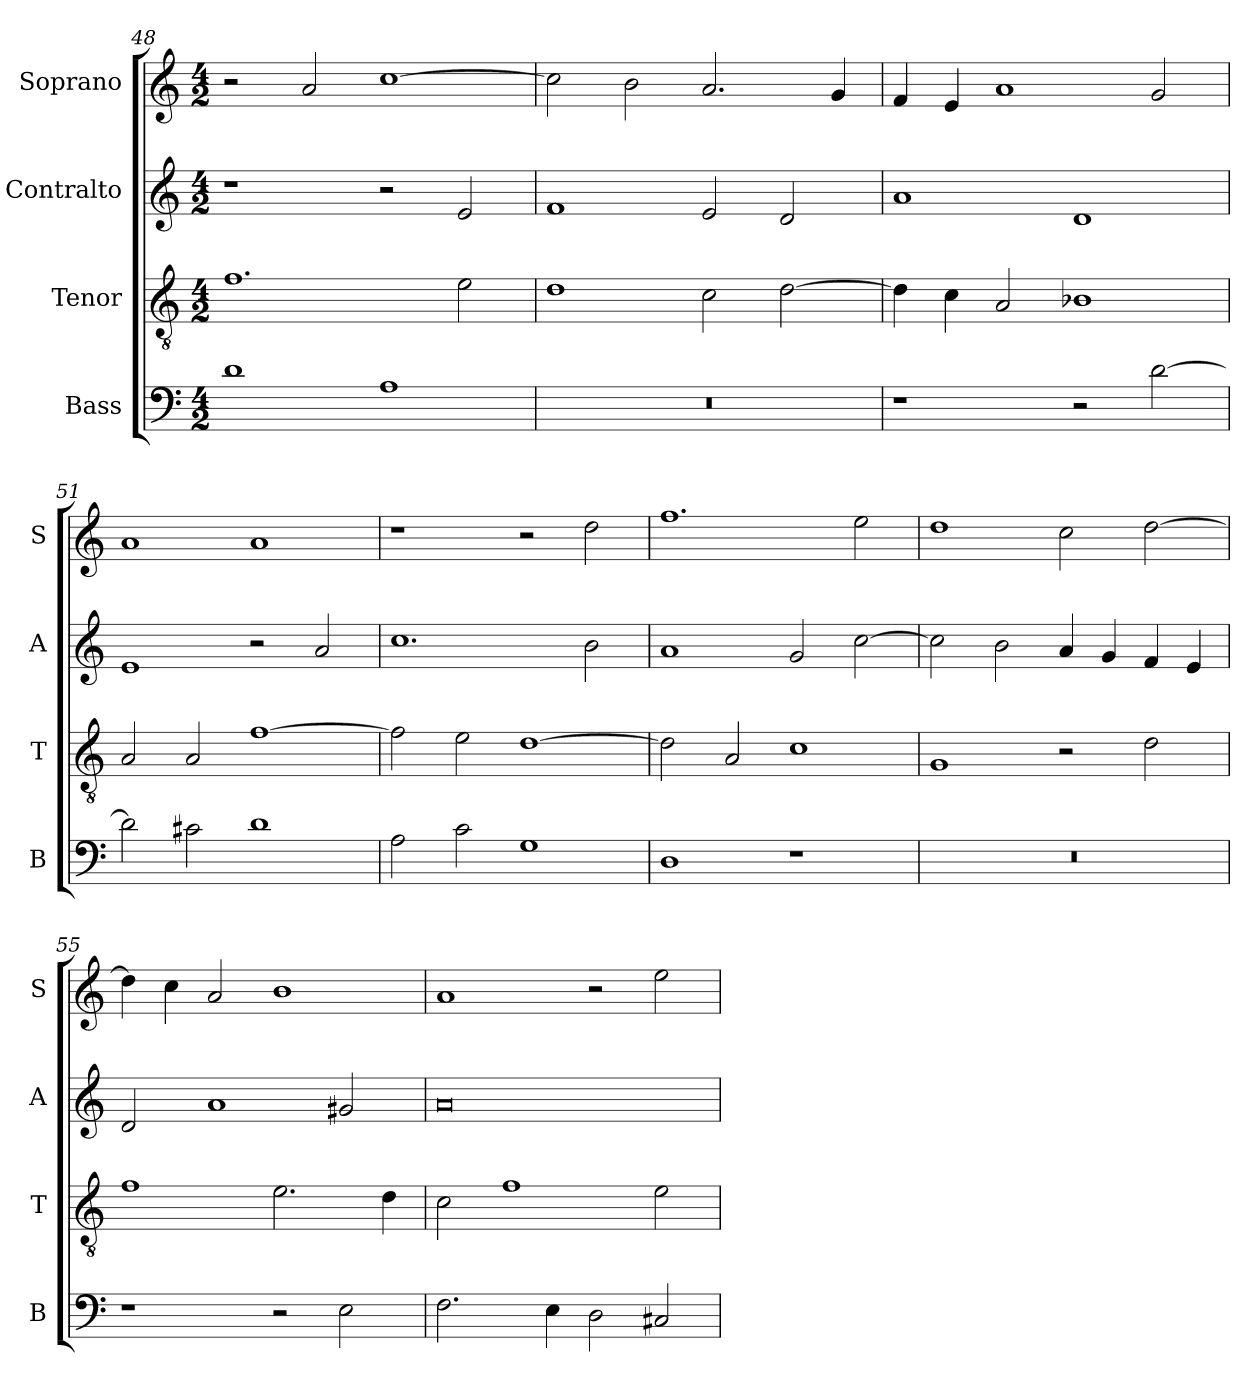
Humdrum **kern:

**kern	**kern	**kern	**kern
*part4	*part3	*part2	*part1
*staff4	*staff3	*staff2	*staff1
*I"Bass	*I"Tenor	*I"Contralto	*I"Soprano
*I'B	*I'T	*I'A	*I'S
*clefF4	*clefGv2	*clefG2	*clefG2
*k[]	*k[]	*k[]	*k[]
*G:mix	*G:mix	*G:mix	*G:mix
*M4/2	*M4/2	*M4/2	*M4/2
=48	=48	=48	=48
1d	1.f	1r	2r
.	.	.	2a
1A	.	2r	[1cc
.	2e	2e	.
=49	=49	=49	=49
0r	1d	1f	2cc]
.	.	.	2b
.	2c	2e	2.a
.	[2d	2d	.
.	.	.	4g
=50	=50	=50	=50
1r	4d]	1a	4f
.	4c	.	4e
.	2A	.	1a
2r	1B-X	1d	.
[2d	.	.	2g
=51	=51	=51	=51
2d]	2A	1e	1a
2c#X	2A	.	.
1d	[1f	2r	1a
.	.	2a	.
=52	=52	=52	=52
2A	2f]	1.cc	1r
2c	2e	.	.
1G	[1d	.	2r
.	.	2b	2dd
=53	=53	=53	=53
1D	2d]	1a	1.ff
.	2A	.	.
1r	1c	2g	.
.	.	[2cc	2ee
=54	=54	=54	=54
0r	1G	2cc]	1dd
.	.	2b	.
.	2r	4a	2cc
.	.	4g	.
.	2d	4f	[2dd
.	.	4e	.
=55	=55	=55	=55
1r	1f	2d	4dd]
.	.	.	4cc
.	.	1a	2a
2r	2.e	.	1b
2E	.	2g#X	.
.	4d	.	.
=56	=56	=56	=56
2.F	2c	0a	1a
.	1f	.	.
4E	.	.	.
2D	.	.	2r
2C#X	2e	.	2ee
=	=	=	=
*-	*-	*-	*-
